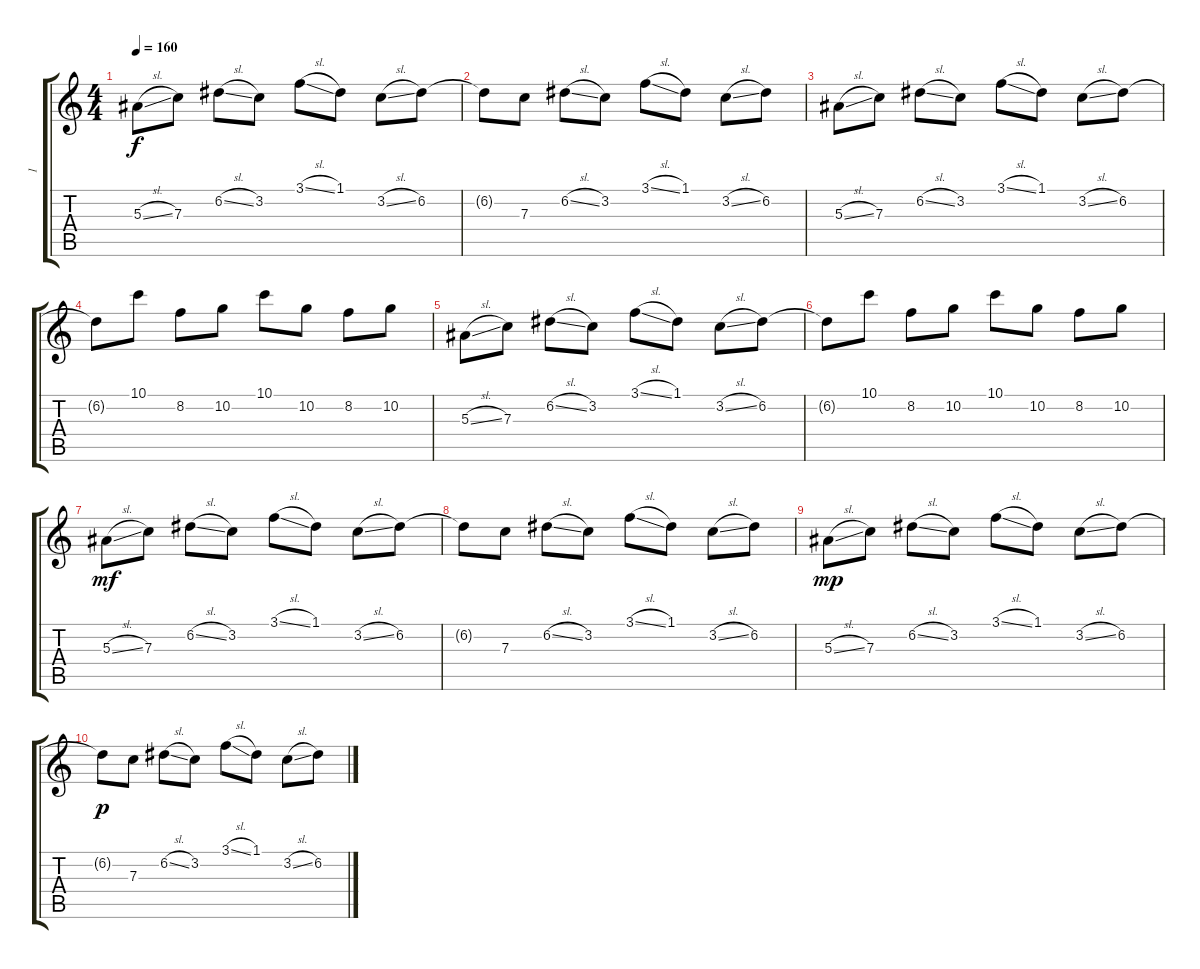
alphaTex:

\track ("1" "1") {instrument distortionguitar}
\staff {score tabs}
\tuning (D4 A3 F3 C3 G2 C2) {hide}
\ts (4 4)
\tempo 160
\clef g2
\ks c
5.3{sl}.8{dy f} 7.3.8 6.2{sl}.8 3.2.8 3.1{sl}.8 1.1.8 3.2{sl}.8 6.2.8 |
6.2{t}.8 7.3.8 6.2{sl}.8 3.2.8 3.1{sl}.8 1.1.8 3.2{sl}.8 6.2.8 |
5.3{sl}.8{instrument acousticguitarnylon} 7.3.8 6.2{sl}.8 3.2.8 3.1{sl}.8 1.1.8 3.2{sl}.8 6.2.8 |
6.2{t}.8 10.1.8 8.2.8 10.2.8 10.1.8 10.2.8 8.2.8 10.2.8 |
5.3{sl}.8{instrument acousticguitarnylon} 7.3.8 6.2{sl}.8 3.2.8 3.1{sl}.8 1.1.8 3.2{sl}.8 6.2.8 |
6.2{t}.8 10.1.8 8.2.8 10.2.8 10.1.8 10.2.8 8.2.8 10.2.8 |
5.3{sl}.8{dy mf} 7.3.8 6.2{sl}.8 3.2.8 3.1{sl}.8 1.1.8 3.2{sl}.8 6.2.8 |
6.2{t}.8 7.3.8 6.2{sl}.8 3.2.8 3.1{sl}.8 1.1.8 3.2{sl}.8 6.2.8 |
5.3{sl}.8{dy mp} 7.3.8 6.2{sl}.8 3.2.8 3.1{sl}.8 1.1.8 3.2{sl}.8 6.2.8 |
6.2{t}.8{dy p} 7.3.8 6.2{sl}.8 3.2.8 3.1{sl}.8 1.1.8 3.2{sl}.8 6.2.8
